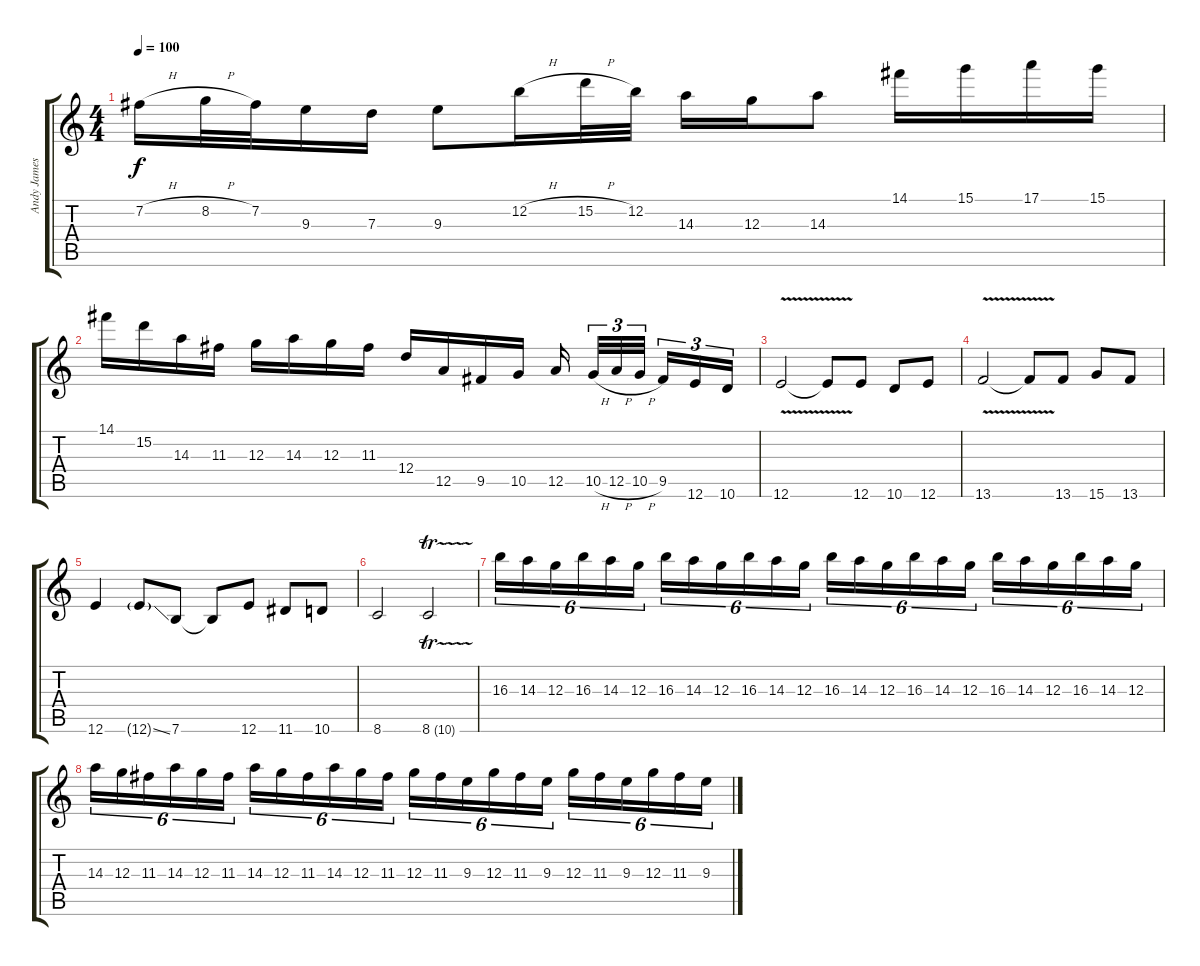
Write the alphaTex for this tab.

\track ("Andy James" "Andy James") {instrument distortionguitar}
\staff {score tabs}
\tuning (E4 B3 G3 D3 A2 E2) {hide}
\ts (4 4)
\tempo 100
\clef g2
\ks c
7.2{h}.16{dy f} 8.2{h}.32 7.2.32 9.3.16 7.3.16 9.3.8 12.2{h}.16 15.2{h}.32 12.2.32 14.3.16 12.3.16 14.3.8 14.1.16 15.1.16 17.1.16 15.1.16 |
14.1.16 15.2.16 14.3.16 11.3.16 12.3.16 14.3.16 12.3.16 11.3.16 12.4.16 12.5.16 9.5.16 10.5.16 12.5.16 10.5{h}.32{tu (3 2)} 12.5{h}.32{tu (3 2)} 10.5{h}.32{tu (3 2)} 9.5.16{tu (3 2)} 12.6.16{tu (3 2)} 10.6.16{tu (3 2)} |
12.6{v}.2 12.6{t}.8 12.6.8 10.6.8 12.6.8 |
13.6{v}.2 13.6{t}.8 13.6.8 15.6.8 13.6.8 |
12.6.4 12.6{ss g}.8 7.6.8 7.6{t}.8 12.6.8 11.6.8 10.6.8 |
8.6.2 8.6{tr (10 32)}.2 |
16.3.16{tu (6 4)} 14.3.16{tu (6 4)} 12.3.16{tu (6 4)} 16.3.16{tu (6 4)} 14.3.16{tu (6 4)} 12.3.16{tu (6 4)} 16.3.16{tu (6 4)} 14.3.16{tu (6 4)} 12.3.16{tu (6 4)} 16.3.16{tu (6 4)} 14.3.16{tu (6 4)} 12.3.16{tu (6 4)} 16.3.16{tu (6 4)} 14.3.16{tu (6 4)} 12.3.16{tu (6 4)} 16.3.16{tu (6 4)} 14.3.16{tu (6 4)} 12.3.16{tu (6 4)} 16.3.16{tu (6 4)} 14.3.16{tu (6 4)} 12.3.16{tu (6 4)} 16.3.16{tu (6 4)} 14.3.16{tu (6 4)} 12.3.16{tu (6 4)} |
14.3.16{tu (6 4)} 12.3.16{tu (6 4)} 11.3.16{tu (6 4)} 14.3.16{tu (6 4)} 12.3.16{tu (6 4)} 11.3.16{tu (6 4)} 14.3.16{tu (6 4)} 12.3.16{tu (6 4)} 11.3.16{tu (6 4)} 14.3.16{tu (6 4)} 12.3.16{tu (6 4)} 11.3.16{tu (6 4)} 12.3.16{tu (6 4)} 11.3.16{tu (6 4)} 9.3.16{tu (6 4)} 12.3.16{tu (6 4)} 11.3.16{tu (6 4)} 9.3.16{tu (6 4)} 12.3.16{tu (6 4)} 11.3.16{tu (6 4)} 9.3.16{tu (6 4)} 12.3.16{tu (6 4)} 11.3.16{tu (6 4)} 9.3.16{tu (6 4)}
